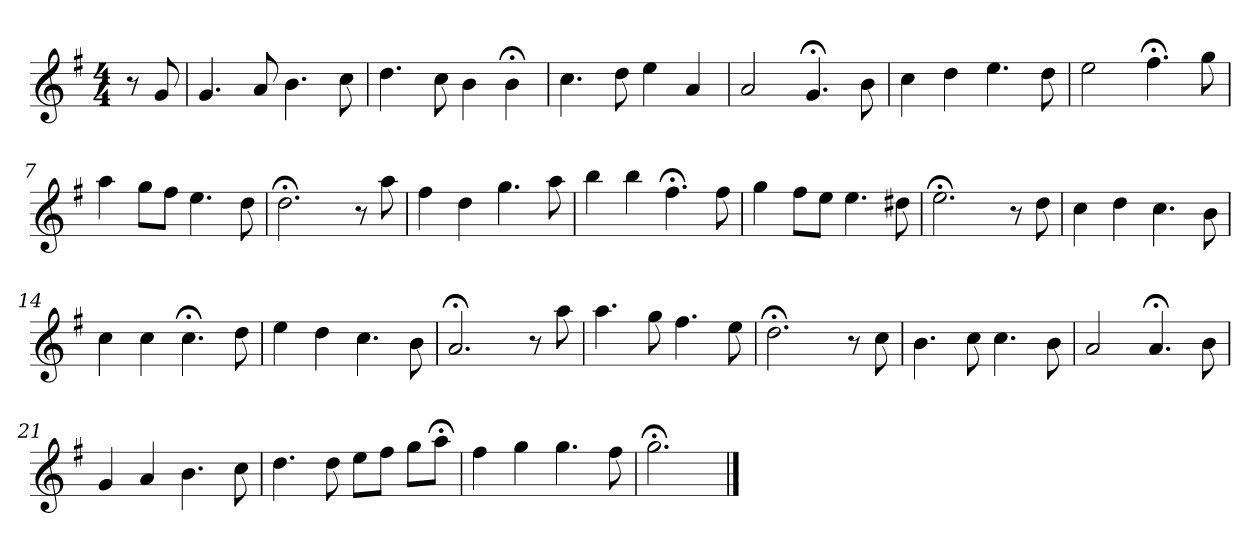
**kern
*part1
*staff1
*k[f#]
*G:
*M4/4
*MM120
=
8r
8g
=1
4.g
8a
4.b
8cc
=2
4.dd
8cc
4b
4b;<
=3
4.cc
8dd
4ee
4a
=4
2a
4.g;<
8b
=5
4cc
4dd
4.ee
8dd
=6
2ee
4.ff#;<
8gg
=7
4aa
8ggL
8ff#J
4.ee
8dd
=8
2.dd;<
8r
8aa
=9
4ff#
4dd
4.gg
8aa
=10
4bb
4bb
4.ff#;<
8ff#
=11
4gg
8ff#L
8eeJ
4.ee
8dd#X
=12
2.ee;<
8r
8dd
=13
4cc
4dd
4.cc
8b
=14
4cc
4cc
4.cc;<
8dd
=15
4ee
4dd
4.cc
8b
=16
2.a;<
8r
8aa
=17
4.aa
8gg
4.ff#
8ee
=18
2.dd;<
8r
8cc
=19
4.b
8cc
4.cc
8b
=20
2a
4.a;<
8b
=21
4g
4a
4.b
8cc
=22
4.dd
8dd
8eeL
8ff#J
8ggL
8aa;<J
=23
4ff#
4gg
4.gg
8ff#
=24
2.gg;<
==
*-
